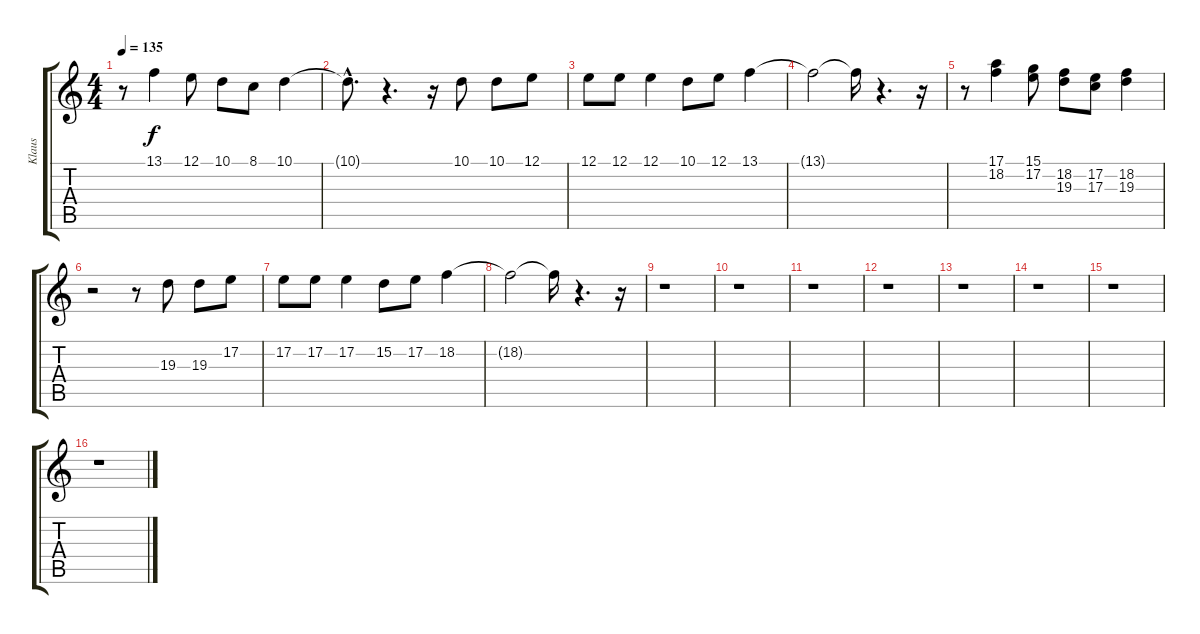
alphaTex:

\track ("Klaus" "Klaus") {instrument lead6voice}
\staff {score tabs}
\tuning (E4 B3 G3 D3 A2 E2) {hide}
\ts (4 4)
\tempo 135
\clef g2
\ks c
r.8{dy f} 13.1.4 12.1.8 10.1.8 8.1.8 10.1.4 |
10.1{hac t}.8{d} r.4{d} r.16 10.1.8 10.1.8 12.1.8 |
12.1.8 12.1.8 12.1.4 10.1.8 12.1.8 13.1.4 |
13.1{t}.2 13.1{t}.16 r.4{d} r.16 |
r.8 (17.1 18.2).4 (15.1 17.2).8 (18.2 19.3).8 (17.2 17.3).8 (18.2 19.3).4 |
r.2 r.8 19.3.8 19.3.8 17.2.8 |
17.2.8 17.2.8 17.2.4 15.2.8 17.2.8 18.2.4 |
18.2{t}.2 18.2{t}.16 r.4{d} r.16 |
r.1 |
r.1 |
r.1 |
r.1 |
r.1 |
r.1 |
r.1 |
r.1
